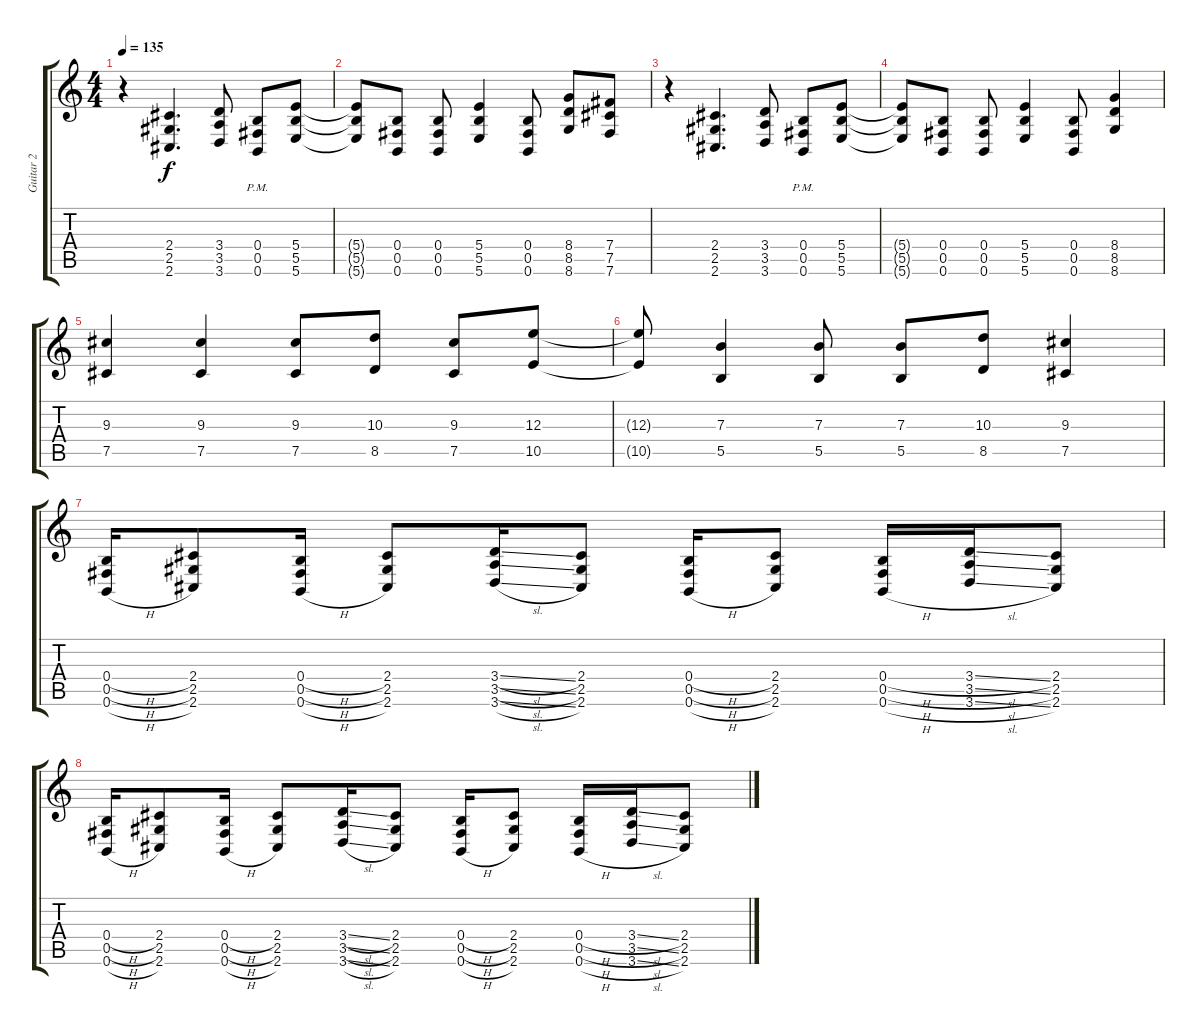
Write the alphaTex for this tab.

\track ("Guitar 2" "Guitar 2") {instrument overdrivenguitar}
\staff {score tabs}
\tuning (Db4 Ab3 E3 B2 Gb2 B1) {hide}
\ts (4 4)
\tempo 135
\clef g2
\ks c
r.4{dy f} (2.4 2.5 2.6).4{d} (3.4 3.5 3.6).8 (0.4{pm} 0.5{pm} 0.6{pm}).8 (5.4 5.5 5.6).8 |
(5.4{t} 5.5{t} 5.6{t}).8 (0.4 0.5 0.6).8 (0.4 0.5 0.6).8 (5.4 5.5 5.6).4 (0.4 0.5 0.6).8 (8.4 8.5 8.6).8 (7.4 7.5 7.6).8 |
r.4 (2.4 2.5 2.6).4{d} (3.4 3.5 3.6).8 (0.4{pm} 0.5{pm} 0.6{pm}).8 (5.4 5.5 5.6).8 |
(5.4{t} 5.5{t} 5.6{t}).8 (0.4 0.5 0.6).8 (0.4 0.5 0.6).8 (5.4 5.5 5.6).4 (0.4 0.5 0.6).8 (8.4 8.5 8.6).4 |
(9.3 7.5).4 (9.3 7.5).4 (9.3 7.5).8 (10.3 8.5).8 (9.3 7.5).8 (12.3 10.5).8 |
(12.3{t} 10.5{t}).8 (7.3 5.5).4 (7.3 5.5).8 (7.3 5.5).8 (10.3 8.5).8 (9.3 7.5).4 |
(0.4{h} 0.5{h} 0.6{h}).16 (2.4 2.5 2.6).8 (0.4{h} 0.5{h} 0.6{h}).16 (2.4 2.5 2.6).8 (3.4{sl} 3.5{sl} 3.6{sl}).16 (2.4 2.5 2.6).8 (0.4{h} 0.5{h} 0.6{h}).16 (2.4 2.5 2.6).8 (0.4{h} 0.5{h} 0.6{h}).16 (3.4{sl} 3.5{sl} 3.6{sl}).16 (2.4 2.5 2.6).8 |
(0.4{h} 0.5{h} 0.6{h}).16 (2.4 2.5 2.6).8 (0.4{h} 0.5{h} 0.6{h}).16 (2.4 2.5 2.6).8 (3.4{sl} 3.5{sl} 3.6{sl}).16 (2.4 2.5 2.6).8 (0.4{h} 0.5{h} 0.6{h}).16 (2.4 2.5 2.6).8 (0.4{h} 0.5{h} 0.6{h}).16 (3.4{sl} 3.5{sl} 3.6{sl}).16 (2.4 2.5 2.6).8
